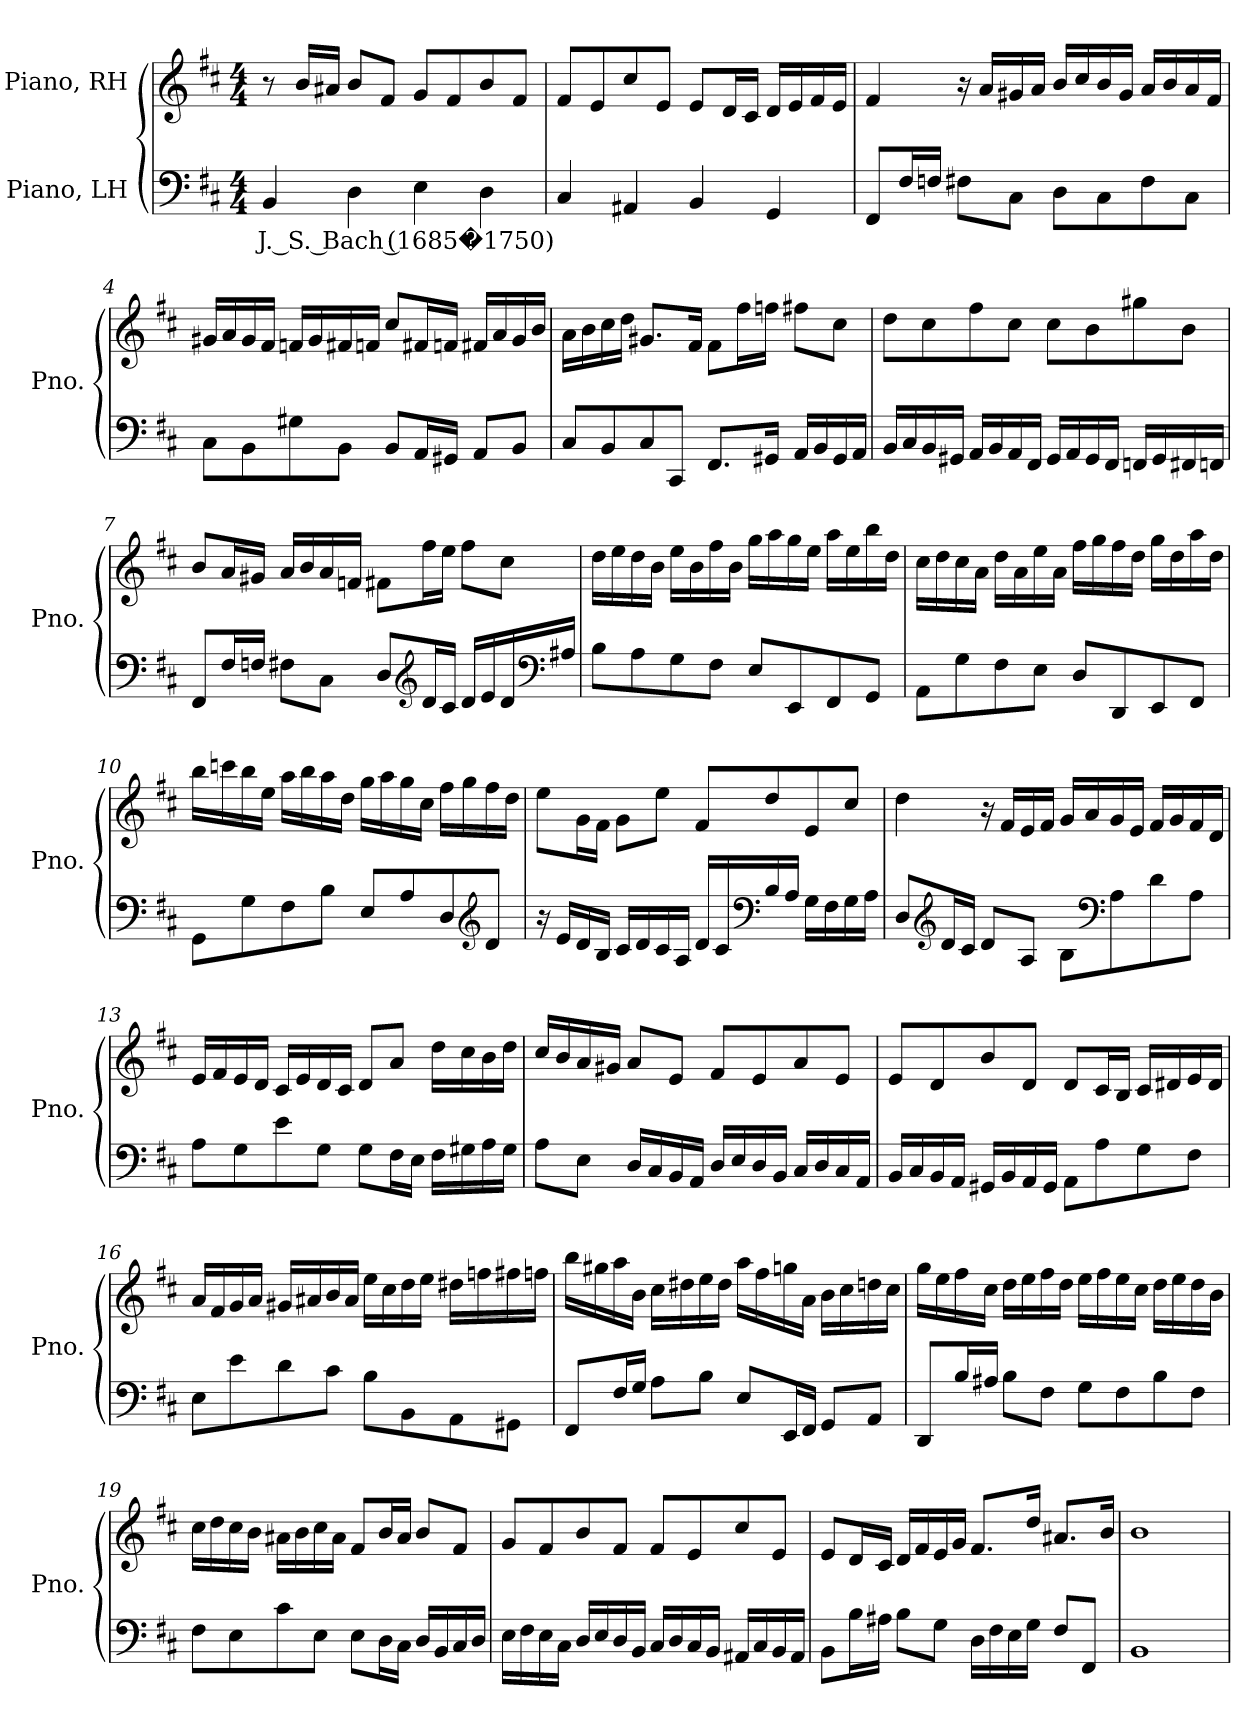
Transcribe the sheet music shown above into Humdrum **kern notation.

**kern	**text	**kern
*part2	*part2	*part1
*staff2	*staff2	*staff1
*I"Piano, LH	*	*I"Piano, RH
*I'Pno.	*	*I'Pno.
*clefF4	*	*clefG2
*k[f#c#]	*	*k[f#c#]
*M4/4	*	*M4/4
*MM105	*	*MM105
=1	=1	=1
!	!LO:LY:b	!
4BB/	J. S. Bach (1685�1750)	8r
.	.	16b/LL
.	.	16a#X/JJ
4D\	.	8b/L
.	.	8f#/J
4E\	.	8g/L
.	.	8f#/
4D\	.	8b/
.	.	8f#/J
=2	=2	=2
4C#/	.	8f#/L
.	.	8e/
4AA#X/	.	8cc#/
.	.	8e/J
4BB/	.	8e/L
.	.	16d/L
.	.	16c#/JJ
4GG/	.	16d/LL
.	.	16e/
.	.	16f#/
.	.	16e/JJ
!!LO:LB:g=z
=3	=3	=3
8FF#/L	.	4f#/
16F#/L	.	.
16Fn/JJ	.	.
8F#X\L	.	16r
.	.	16a/LL
8C#\J	.	16g#X/
.	.	16a/JJ
8D\L	.	16b/LL
.	.	16cc#/
8C#\	.	16b/
.	.	16g#/JJ
8F#\	.	16a/LL
.	.	16b/
8C#\J	.	16a/
.	.	16f#/JJ
=4	=4	=4
8C#\L	.	16g#X/LL
.	.	16a/
8BB\	.	16g#/
.	.	16f#/JJ
8G#X\	.	16fn/LL
.	.	16g#/
8BB\J	.	16f#X/
.	.	16fn/JJ
8BB/L	.	8cc#/L
16AA/L	.	16f#X/L
16GG#X/JJ	.	16fn/JJ
8AA/L	.	16f#X/LL
.	.	16a/
8BB/J	.	16g#/
.	.	16b/JJ
!!LO:LB:g=z
=5	=5	=5
8C#/L	.	16a\LL
.	.	16b\
8BB/	.	16cc#\
.	.	16dd\JJ
8C#/	.	8.g#X/L
8CC#/J	.	.
.	.	16f#/Jk
8.FF#/L	.	8f#\L
.	.	16ff#\L
16GG#X/Jk	.	16ffn\JJ
16AA/LL	.	8ff#X\L
16BB/	.	.
16GG#/	.	8cc#\J
16AA/JJ	.	.
=6	=6	=6
16BB/LL	.	8dd\L
16C#/	.	.
16BB/	.	8cc#\
16GG#X/JJ	.	.
16AA/LL	.	8ff#\
16BB/	.	.
16AA/	.	8cc#\J
16FF#/JJ	.	.
16GG#/LL	.	8cc#\L
16AA/	.	.
16GG#/	.	8b\
16FF#/JJ	.	.
16FFn/LL	.	8gg#X\
16GG#/	.	.
16FF#X/	.	8b\J
16FFn/JJ	.	.
!!LO:LB:g=z
=7	=7	=7
8FF#/L	.	8b/L
16F#/L	.	16a/L
16Fn/JJ	.	16g#X/JJ
8F#X\L	.	16a/LL
.	.	16b/
8C#\J	.	16a/
.	.	16fn/JJ
8D/L	.	8f#X\L
*clefG2	*	*
16d/L	.	16ff#\L
16c#/JJ	.	16ee\JJ
16d/LL	.	8ff#\L
16e/	.	.
16d/	.	8cc#\J
*clefF4	*	*
16A#X/JJ	.	.
=8	=8	=8
8B\L	.	16dd\LL
.	.	16ee\
8A\	.	16dd\
.	.	16b\JJ
8G\	.	16ee\LL
.	.	16b\
8F#\J	.	16ff#\
.	.	16b\JJ
8E/L	.	16gg\LL
.	.	16aa\
8EE/	.	16gg\
.	.	16ee\JJ
8FF#/	.	16aa\LL
.	.	16ee\
8GG/J	.	16bb\
.	.	16dd\JJ
!!LO:LB:g=z
=9	=9	=9
8AA\L	.	16cc#\LL
.	.	16dd\
8G\	.	16cc#\
.	.	16a\JJ
8F#\	.	16dd\LL
.	.	16a\
8E\J	.	16ee\
.	.	16a\JJ
8D/L	.	16ff#\LL
.	.	16gg\
8DD/	.	16ff#\
.	.	16dd\JJ
8EE/	.	16gg\LL
.	.	16dd\
8FF#/J	.	16aa\
.	.	16dd\JJ
=10	=10	=10
8GG\L	.	16bb\LL
.	.	16cccn\
8G\	.	16bb\
.	.	16ee\JJ
8F#\	.	16aa\LL
.	.	16bb\
8B\J	.	16aa\
.	.	16dd\JJ
8E/L	.	16gg\LL
.	.	16aa\
8A/	.	16gg\
.	.	16cc#\JJ
8D/	.	16ff#\LL
.	.	16gg\
*clefG2	*	*
8d/J	.	16ff#\
.	.	16dd\JJ
!!LO:LB:g=z
=11	=11	=11
16r	.	8ee\L
16e/LL	.	.
16d/	.	16g\L
16B/JJ	.	16f#\JJ
16c#/LL	.	8g\L
16d/	.	.
16c#/	.	8ee\J
16A/JJ	.	.
16d/LL	.	8f#/L
16c#/	.	.
*clefF4	*	*
16B/	.	8dd/
16A/JJ	.	.
16G\LL	.	8e/
16F#\	.	.
16G\	.	8cc#/J
16A\JJ	.	.
=12	=12	=12
8D/L	.	4dd\
*clefG2	*	*
16d/L	.	.
16c#/JJ	.	.
8d/L	.	16r
.	.	16f#/LL
8A/J	.	16e/
.	.	16f#/JJ
8B\L	.	16g/LL
.	.	16a/
*clefF4	*	*
8A\	.	16g/
.	.	16e/JJ
8d\	.	16f#/LL
.	.	16g/
8A\J	.	16f#/
.	.	16d/JJ
!!LO:PB:g=z
=13	=13	=13
8A\L	.	16e/LL
.	.	16f#/
8G\	.	16e/
.	.	16d/JJ
8e\	.	16c#/LL
.	.	16e/
8G\J	.	16d/
.	.	16c#/JJ
8G\L	.	8d/L
16F#\L	.	8a/J
16E\JJ	.	.
16F#\LL	.	16dd\LL
16G#X\	.	16cc#\
16A\	.	16b\
16G#\JJ	.	16dd\JJ
=14	=14	=14
8A\L	.	16cc#/LL
.	.	16b/
8E\J	.	16a/
.	.	16g#X/JJ
16D/LL	.	8a/L
16C#/	.	.
16BB/	.	8e/J
16AA/JJ	.	.
16D/LL	.	8f#/L
16E/	.	.
16D/	.	8e/
16BB/JJ	.	.
16C#/LL	.	8a/
16D/	.	.
16C#/	.	8e/J
16AA/JJ	.	.
!!LO:LB:g=z
=15	=15	=15
16BB/LL	.	8e/L
16C#/	.	.
16BB/	.	8d/
16AA/JJ	.	.
16GG#X/LL	.	8b/
16BB/	.	.
16AA/	.	8d/J
16GG#/JJ	.	.
8AA\L	.	8d/L
8A\	.	16c#/L
.	.	16B/JJ
8G\	.	16c#/LL
.	.	16d#X/
8F#\J	.	16e/
.	.	16d#/JJ
=16	=16	=16
8E\L	.	16a/LL
.	.	16f#/
8e\	.	16g/
.	.	16a/JJ
8d\	.	16g#X/LL
.	.	16a#X/
8c#\J	.	16b/
.	.	16a#/JJ
8B\L	.	16ee\LL
.	.	16cc#\
8BB\	.	16dd\
.	.	16ee\JJ
8AA\	.	16dd#X\LL
.	.	16ffn\
8GG#X\J	.	16ff#X\
.	.	16ffn\JJ
!!LO:LB:g=z
=17	=17	=17
8FF#/L	.	16bb\LL
.	.	16gg#X\
16F#/L	.	16aa\
16G/JJ	.	16b\JJ
8A\L	.	16cc#\LL
.	.	16dd#X\
8B\J	.	16ee\
.	.	16dd#\JJ
8E/L	.	16aa\LL
.	.	16ff#\
16EE/L	.	16ggn\
16FF#/JJ	.	16a\JJ
8GG/L	.	16b\LL
.	.	16cc#\
8AA/J	.	16ddn\
.	.	16cc#\JJ
=18	=18	=18
8DD/L	.	16gg\LL
.	.	16ee\
16B/L	.	16ff#\
16A#X/JJ	.	16cc#\JJ
8B\L	.	16dd\LL
.	.	16ee\
8F#\J	.	16ff#\
.	.	16dd\JJ
8G\L	.	16ee\LL
.	.	16ff#\
8F#\	.	16ee\
.	.	16cc#\JJ
8B\	.	16dd\LL
.	.	16ee\
8F#\J	.	16dd\
.	.	16b\JJ
!!LO:LB:g=z
=19	=19	=19
8F#\L	.	16cc#\LL
.	.	16dd\
8E\	.	16cc#\
.	.	16b\JJ
8c#\	.	16a#X\LL
.	.	16b\
8E\J	.	16cc#\
.	.	16a#\JJ
8E\L	.	8f#/L
16D\L	.	16b/L
16C#\JJ	.	16a#/JJ
16D/LL	.	8b/L
16BB/	.	.
16C#/	.	8f#/J
16D/JJ	.	.
=20	=20	=20
16E\LL	.	8g/L
16F#\	.	.
16E\	.	8f#/
16C#\JJ	.	.
16D/LL	.	8b/
16E/	.	.
16D/	.	8f#/J
16BB/JJ	.	.
16C#/LL	.	8f#/L
16D/	.	.
16C#/	.	8e/
16BB/JJ	.	.
16AA#X/LL	.	8cc#/
16C#/	.	.
16BB/	.	8e/J
16AA#/JJ	.	.
!!LO:LB:g=z
=21	=21	=21
8BB\L	.	8e/L
16B\L	.	16d/L
16A#X\JJ	.	16c#/JJ
8B\L	.	16d/LL
.	.	16f#/
8G\J	.	16e/
.	.	16g/JJ
16D\LL	.	8.f#/L
16F#\	.	.
16E\	.	.
16G\JJ	.	16dd/Jk
8F#/L	.	8.a#X/L
8FF#/J	.	.
.	.	16b/Jk
=22	=22	=22
1BB	.	1b
=	=	=
*-	*-	*-
